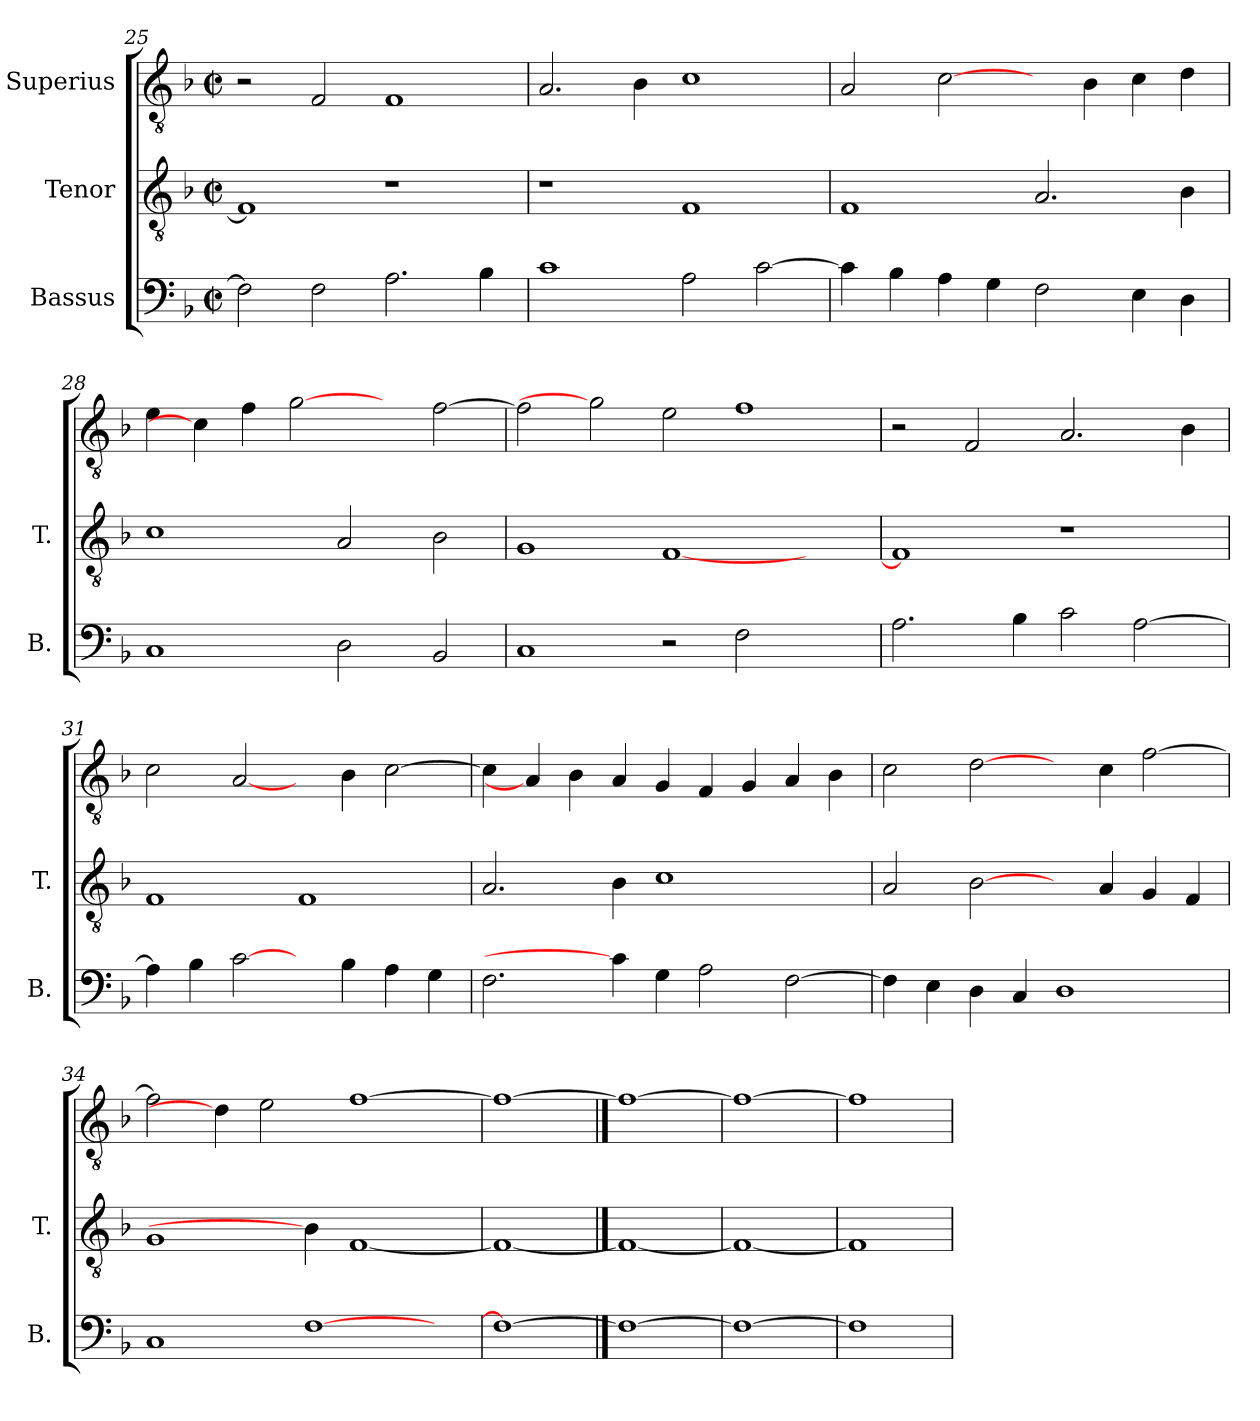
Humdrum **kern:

**kern	**kern	**kern
*part3	*part2	*part1
*staff3	*staff2	*staff1
*I"Bassus	*I"Tenor	*I"Superius
*I'B.	*I'T.	*
!!LO:LB:g=z
*clefF4	*clefGv2	*clefGv2
*	*ITrd7c12	*ITrd7c12
*k[b-]	*k[b-]	*k[b-]
*F:	*F:	*F:
*M2/2	*M2/2	*M2/2
*met(c|)	*met(c|)	*met(c|)
=25	=25	=25
2Fi\]	1FFi]	2r
2Fi\	.	2FFi/
2.Ai\	1r	1FFi
4B-i\	.	.
=26	=26	=26
1ci	1r	2.AAi/
.	.	4BB-i\
2Ai\	1FFi	1Ci
[>2ci\	.	.
=27	=27	=27
4ci\]	1FFi	2AAi/
4B-i\	.	.
4Ai\	.	[2Ci\
4Gi\	.	.
2Fi\	2.AAi/	4ryy
.	.	4BB-i\
4Ei\	.	4Ci\
4Di\	4BB-i\	4Di\
=28	=28	=28
1Ci	1Ci	4Ei\
.	.	4Ci\]
.	.	4Fi\
.	.	[2Gi
2Di\	2AAi/	.
.	.	4ryy
2BB-i/	2BB-i\	[>2Fi\
=29	=29	=29
1Ci	1GGi	2Fi\]
.	.	2Gi]
2r	[<1FFi	2Ei\
2Fi\	.	1Fi
2ryy	2ryy	.
!!LO:PB:g=z
=30	=30	=30
2.Ai\	1FFi]	2r
.	.	2FFi/
4B-i\	.	.
2ci\	1r	2.AAi/
[>2Ai\	.	.
.	.	4BB-i\
=31	=31	=31
4Ai\]	1FFi	2Ci\
4B-i\	.	.
[2ci\	.	[2AAi/
4ryy	1FFi	4ryy
4B-i\	.	4BB-i\
4Ai\	.	[>2Ci\
4Gi\	.	.
=32	=32	=32
2.Fi\	2.AAi/	4Ci\]
.	.	4AAi/]
.	.	4BB-i\
4ci\]	4BB-i\	4AAi/
4Gi\	1Ci	4GGi/
2Ai\	.	4FFi/
.	.	4GGi/
[>2Fi\	.	4AAi/
.	4ryy	4BB-i\
!!LO:LB:g=z
=33	=33	=33
4Fi\]	2AAi/	2Ci\
4Ei\	.	.
4Di\	[2BB-i\	[2Di\
4Ci/	.	.
1Di	4ryy	4ryy
.	4AAi/	4Ci\
.	4GGi/	[>2Fi\
.	4FFi/	.
=34	=34	=34
1Ci	1GGi	2Fi\]
.	.	4Di\]
.	.	2Ei\
[>1Fi	4BB-i\]	.
.	[<1FFi	[>1Fi
4ryy	.	.
=35	=35	=35
1Fi_>	1FFi_<	1Fi_>
==36	==36	==36
1Fi_	1FFi_	1Fi_
=37	=37	=37
1Fi_	1FFi_	1Fi_
=38	=38	=38
1Fi]	1FFi]	1Fi]
=	=	=
*-	*-	*-
